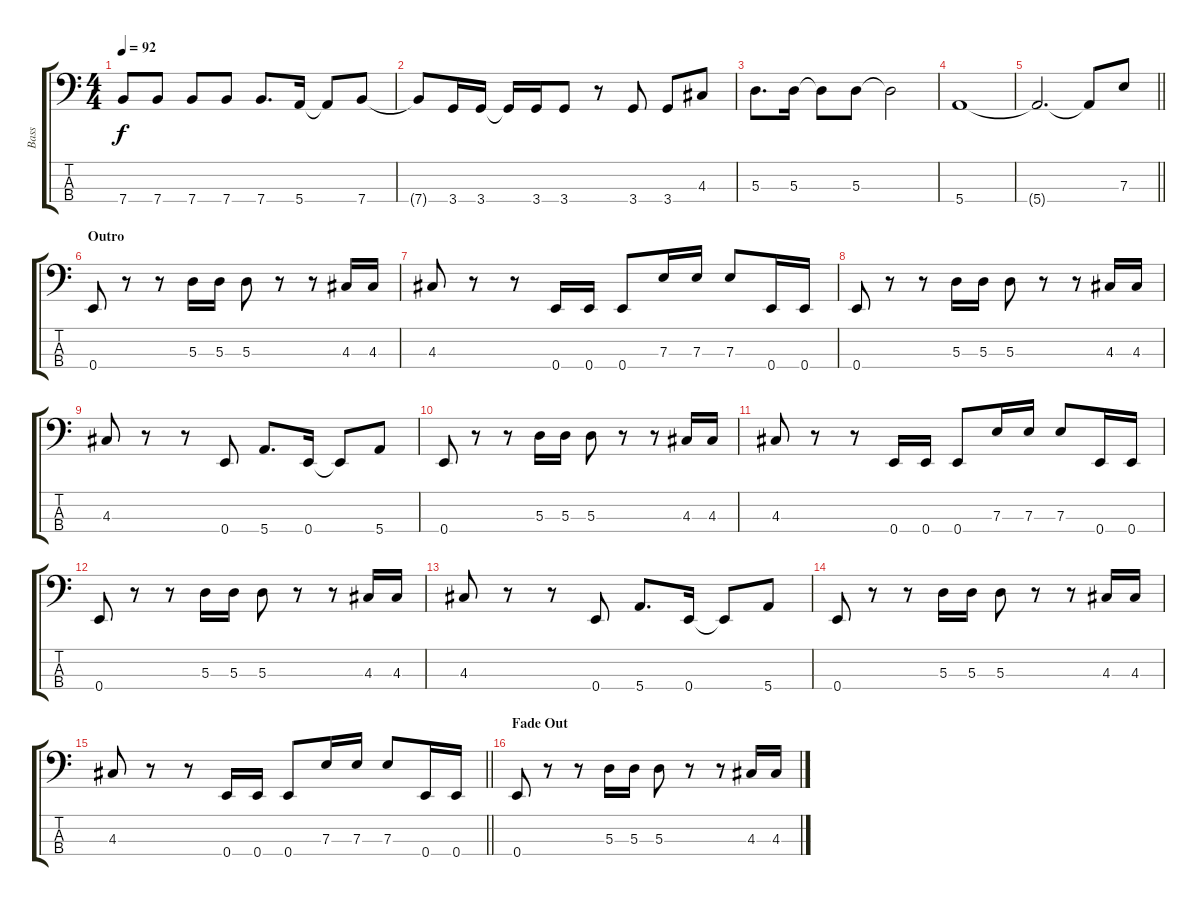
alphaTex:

\track ("Bass" "Bass") {instrument electricbassfinger}
\staff {score tabs}
\tuning (G2 D2 A1 E1) {hide}
\ts (4 4)
\tempo 92
\clef f4
\ks c
7.4{t}.8{dy f} 7.4.8 7.4.8 7.4.8 7.4.8{d} 5.4.16 5.4{t}.8 7.4.8 |
7.4{t}.8 3.4.16 3.4.16 3.4{t}.16 3.4.16 3.4.8 r.8 3.4.8 3.4.8 4.3.8 |
5.3.8{d} 5.3.16 5.3{t}.8 5.3.8 5.3{t}.2 |
5.4.1 |
\barLineRight lightlight
5.4{t}.2{d} 5.4{t}.8 7.3.8 |
\section ("" "Outro")
0.4.8 r.8 r.8 5.3.16 5.3.16 5.3.8 r.8 r.8 4.3.16 4.3.16 |
4.3.8 r.8 r.8 0.4.16 0.4.16 0.4.8 7.3.16 7.3.16 7.3.8 0.4.16 0.4.16 |
0.4.8 r.8 r.8 5.3.16 5.3.16 5.3.8 r.8 r.8 4.3.16 4.3.16 |
4.3.8 r.8 r.8 0.4.8 5.4.8{d} 0.4.16 0.4{t}.8 5.4.8 |
0.4.8 r.8 r.8 5.3.16 5.3.16 5.3.8 r.8 r.8 4.3.16 4.3.16 |
4.3.8 r.8 r.8 0.4.16 0.4.16 0.4.8 7.3.16 7.3.16 7.3.8 0.4.16 0.4.16 |
0.4.8 r.8 r.8 5.3.16 5.3.16 5.3.8 r.8 r.8 4.3.16 4.3.16 |
4.3.8 r.8 r.8 0.4.8 5.4.8{d} 0.4.16 0.4{t}.8 5.4.8 |
0.4.8 r.8 r.8 5.3.16 5.3.16 5.3.8 r.8 r.8 4.3.16 4.3.16 |
\barLineRight lightlight
4.3.8 r.8 r.8 0.4.16 0.4.16 0.4.8 7.3.16 7.3.16 7.3.8 0.4.16 0.4.16 |
\section ("" "Fade Out")
0.4.8{volume 8} r.8 r.8 5.3.16 5.3.16 5.3.8 r.8 r.8 4.3.16 4.3.16
